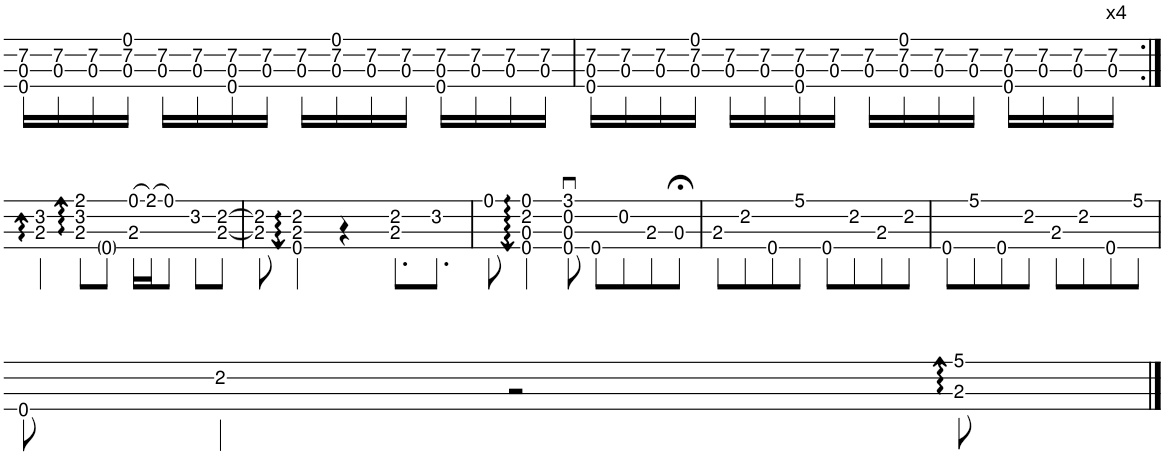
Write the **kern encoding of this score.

**kern	**kern
*part1	*part1
*staff2	*staff1
*I"Ukulele	*
*I'Uk.	*
!!LO:PB:g=z
*	*clefG2
*k[]	*k[]
*M4/4	*M4/4
=87	=87
16g\ 16c\ 16b\LL	16c/ 16g/ 16b/LL
16c\ 16b\	16c/ 16b/J
16c\ 16b\	16c/ 16b/L
16c\ 16b\ 16a\JJ	16c/ 16a/ 16b/JJ
16c\ 16b\LL	16c/ 16b/LL
16c\ 16b\	16c/ 16b/J
16g\ 16c\ 16b\	16c/ 16g/ 16b/L
16c\ 16b\JJ	16c/ 16b/JJ
16c\ 16b\LL	16c/ 16b/LL
16c\ 16b\ 16a\	16c/ 16a/ 16b/J
16c\ 16b\	16c/ 16b/L
16c\ 16b\JJ	16c/ 16b/JJ
16g\ 16c\ 16b\LL	16c/ 16g/ 16b/LL
16c\ 16b\	16c/ 16b/J
16c\ 16b\	16c/ 16b/L
16c\ 16b\JJ	16c/ 16b/JJ
=88	=88
16g\ 16c\ 16b\LL	16c/ 16g/ 16b/LL
16c\ 16b\	16c/ 16b/J
16c\ 16b\	16c/ 16b/L
16c\ 16b\ 16a\JJ	16c/ 16a/ 16b/JJ
16c\ 16b\LL	16c/ 16b/LL
16c\ 16b\	16c/ 16b/J
16g\ 16c\ 16b\	16c/ 16g/ 16b/L
16c\ 16b\JJ	16c/ 16b/JJ
16c\ 16b\LL	16c/ 16b/LL
16c\ 16b\ 16a\	16c/ 16a/ 16b/J
16c\ 16b\	16c/ 16b/L
16c\ 16b\JJ	16c/ 16b/JJ
16g\ 16c\ 16b\LL	16c/ 16g/ 16b/LL
16c\ 16b\	16c/ 16b/J
16c\ 16b\	16c/ 16b/L
!LO:TX:a:t=x4	!
16c\ 16b\JJ	16c/ 16b/JJ
!!LO:LB:g=z
=89:|!	=89:|!
4d\ 4g\	4d 4g
8d\ 8g\ 8b\L	8d/ 8g/ 8b/L
8g\J	8g/J
16d\ 16a\LL	(16d/ 16a/LL
16b\J	(16b/J)
8a\J	8a/J)
8g\L	8g/L
[8d\ [8f#X\J	[8d/ [8f#X/J
=90	=90
8d\] 8f#\]	8d] 8f#]
4g\ 4d\ 4f#\	4d 4f# 4g
4r	4r
8.d\ 8.f#X\L	8.d 8.f#X
8.g\J	8.gJ
=91	=91
8a\	8a
4g\ 4c\ 4f#\ 4a\	4c 4f# 4g 4a
8g\u 8c\u 8e\u 8cc\u	8cu 8eu 8gu 8ccu
8g\L	8g/L
8e\	8e/J
8d\	8d/L
8c;<\J	8c;</J
=92	=92
8d\L	8d/L
8f#X\	8f#X/J
8g\	8g\L
8dd\J	8dd\J
8g\L	8g/L
8f#\	8f#/J
8d\	8d/L
8f#\J	8f#/J
=93	=93
8g\L	8g\L
8dd\	8dd\J
8g\	8g/L
8f#X\J	8f#X/J
8d\L	8d/L
8f#\	8f#/J
8g\	8g\L
8dd\J	8dd\J
!!LO:LB:g=z
=94	=94
8g\	8g
4f#X\	4f#X
2r	2r
8d\ 8dd\	8d 8dd
==	==
*-	*-
